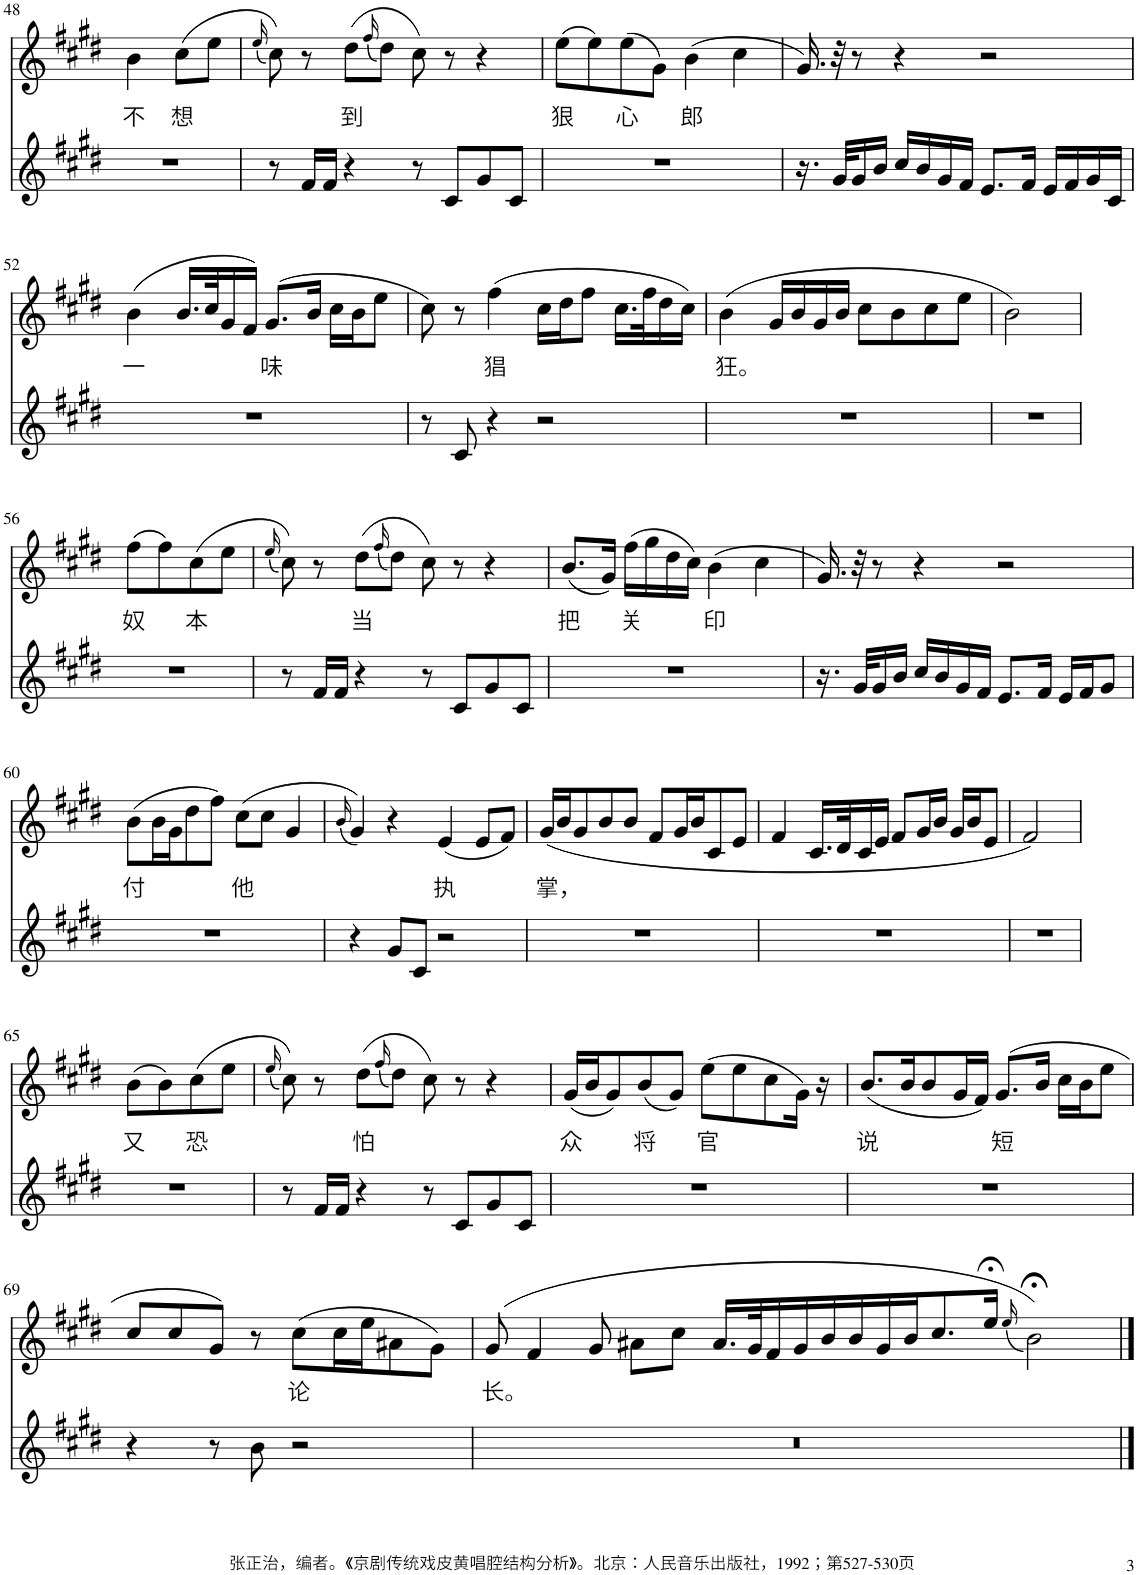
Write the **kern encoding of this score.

**kern	**kern	**text
*part2	*part1	*part1
*staff2	*staff1	*staff1
*I"Piano	*I"Piano	*
*I'Pno	*I'Pno	*
!!LO:PB:g=z
*clefG2	*clefG2	*
*k[f#c#g#d#]	*k[f#c#g#d#]	*
*M2/2	*M2/2	*
*met(c|)	*met(c|)	*
=48	=48	=48
!	!	!LO:LY:b
1r	4b\	不
!	!	!LO:LY:b
.	(8cc#\L	想
.	8ee\J	.
.	2ryy	.
=49	=49	=49
.	(16qee/	.
8r	8cc#\))	.
16f#/LL	8r	.
16f#/JJ	.	.
!	!	!LO:LY:b
4r	(8dd#\L	到
.	(16qff#/	.
.	8dd#\J)	.
8r	8cc#\)	.
8c#/L	8r	.
8g#/	4r	.
8c#/J	.	.
=50	=50	=50
!	!	!LO:LY:b
1r	(8ee\L	狠
.	8ee\)	.
!	!	!LO:LY:b
.	(8ee\	心
.	8g#\J)	.
!	!	!LO:LY:b
.	(4b\	郎
.	4cc#\	.
=51	=51	=51
16.r	16.g#/)	.
32g#/KLL	32r	.
16g#/	8r	.
16b/JJ	.	.
16cc#/LL	4r	.
16b/	.	.
16g#/	.	.
16f#/JJ	.	.
8.e/L	2r	.
16f#/Jk	.	.
16e/LL	.	.
16f#/	.	.
16g#/	.	.
16c#/JJ	.	.
!!LO:LB:g=z
=52	=52	=52
!	!	!LO:LY:b
1r	(4b\	一
.	16.b/LL	.
.	32cc#/K	.
.	16g#/	.
.	16f#/JJ)	.
!	!	!LO:LY:b
.	(8.g#/L	味
.	16b/Jk	.
.	16cc#\LL	.
.	16b\J	.
.	8ee\J	.
=53	=53	=53
8r	8cc#\)	.
8c#/	8r	.
!	!	!LO:LY:b
4r	(4ff#\	猖
2r	16cc#\LL	.
.	16dd#\J	.
.	8ff#\J	.
.	16.cc#\LL	.
.	32ff#\K	.
.	16dd#\	.
.	16cc#\JJ)	.
=54	=54	=54
!	!	!LO:LY:b
1r	(4b\	狂。
.	16g#/LL	.
.	16b/	.
.	16g#/	.
.	16b/JJ	.
.	8cc#\L	.
.	8b\	.
.	8cc#\	.
.	8ee\J	.
=55	=55	=55
1r	2b\)	.
.	2ryy	.
!!LO:LB:g=z
=56	=56	=56
!	!	!LO:LY:b
1r	(8ff#\L	奴
.	8ff#\)	.
!	!	!LO:LY:b
.	(8cc#\	本
.	8ee\J	.
.	2ryy	.
=57	=57	=57
.	(16qee/	.
8r	8cc#\))	.
16f#/LL	8r	.
16f#/JJ	.	.
!	!	!LO:LY:b
4r	(8dd#\L	当
.	(16qff#/	.
.	8dd#\J)	.
8r	8cc#\)	.
8c#/L	8r	.
8g#/	4r	.
8c#/J	.	.
=58	=58	=58
!	!	!LO:LY:b
1r	(8.b/L	把
.	16g#/Jk)	.
!	!	!LO:LY:b
.	(16ff#\LL	关
.	16gg#\	.
.	16dd#\	.
.	16cc#\JJ)	.
!	!	!LO:LY:b
.	(4b\	印
.	4cc#\	.
=59	=59	=59
16.r	16.g#/)	.
32g#/KLL	32r	.
16g#/	8r	.
16b/JJ	.	.
16cc#/LL	4r	.
16b/	.	.
16g#/	.	.
16f#/JJ	.	.
8.e/L	2r	.
16f#/Jk	.	.
16e/LL	.	.
16f#/J	.	.
8g#/J	.	.
!!LO:LB:g=z
=60	=60	=60
!	!	!LO:LY:b
1r	(8b\L	付
.	16b\L	.
.	16g#\J	.
.	8dd#\	.
.	8ff#\J)	.
!	!	!LO:LY:b
.	(8cc#\L	他
.	8cc#\J	.
.	4g#/	.
=61	=61	=61
.	(16qb/	.
4r	4g#/))	.
8g#/L	4r	.
8c#/J	.	.
!	!	!LO:LY:b
2r	(4e/	执
.	8e/L	.
.	8f#/J)	.
=62	=62	=62
!	!	!LO:LY:b
1r	(16g#/LL	掌，
.	16b/J	.
.	8g#/	.
.	8b/	.
.	8b/J	.
.	8f#/L	.
.	16g#/L	.
.	16b/J	.
.	8c#/	.
.	8e/J	.
=63	=63	=63
1r	4f#/	.
.	16.c#/LL	.
.	32d#/K	.
.	16c#/	.
.	16e/JJ	.
.	8f#/L	.
.	16g#/L	.
.	16b/JJ	.
.	16g#/LL	.
.	16b/J	.
.	8e/J	.
=64	=64	=64
1r	2f#/)	.
.	2ryy	.
!!LO:LB:g=z
=65	=65	=65
!	!	!LO:LY:b
1r	(8b\L	又
.	8b\)	.
!	!	!LO:LY:b
.	(8cc#\	恐
.	8ee\J	.
.	2ryy	.
=66	=66	=66
.	(16qee/	.
8r	8cc#\))	.
16f#/LL	8r	.
16f#/JJ	.	.
!	!	!LO:LY:b
4r	(8dd#\L	怕
.	(16qff#/	.
.	8dd#\J)	.
8r	8cc#\)	.
8c#/L	8r	.
8g#/	4r	.
8c#/J	.	.
=67	=67	=67
!	!	!LO:LY:b
1r	(16g#/LL	众
.	16b/J	.
.	8g#/)	.
!	!	!LO:LY:b
.	(8b/	将
.	8g#/J)	.
!	!	!LO:LY:b
.	(8ee\L	官
.	8ee\	.
.	8cc#\	.
.	16g#\Jk)	.
.	16r	.
=68	=68	=68
!	!	!LO:LY:b
1r	(8.b/L	说
.	16b/K	.
.	8b/	.
.	16g#/L	.
.	16f#/JJ)	.
!	!	!LO:LY:b
.	(8.g#/L	短
.	16b/Jk	.
.	16cc#\LL	.
.	16b\J	.
.	8ee\J	.
!!LO:LB:g=z
=69	=69	=69
4r	8cc#/L	.
.	8cc#/	.
8r	8g#/J)	.
8b\	8r	.
!	!	!LO:LY:b
2r	(8cc#\L	论
.	16cc#\L	.
.	16ee\J	.
.	8a#X\	.
.	8g#\J)	.
=70	=70	=70
!	!	!LO:LY:b
1r	(8g#/	长。
.	4f#/	.
.	8g#/	.
.	8a#X\L	.
.	8cc#\J	.
.	16.a#/LL	.
.	32g#/K	.
.	16f#/	.
.	16g#/	.
1ryy	16b/	.
.	16b/	.
.	16g#/	.
.	16b/J	.
.	8.cc#/	.
.	16ee;</Jk	.
.	(16qee/	.
.	2b;<;<\))	.
==	==	==
*-	*-	*-
